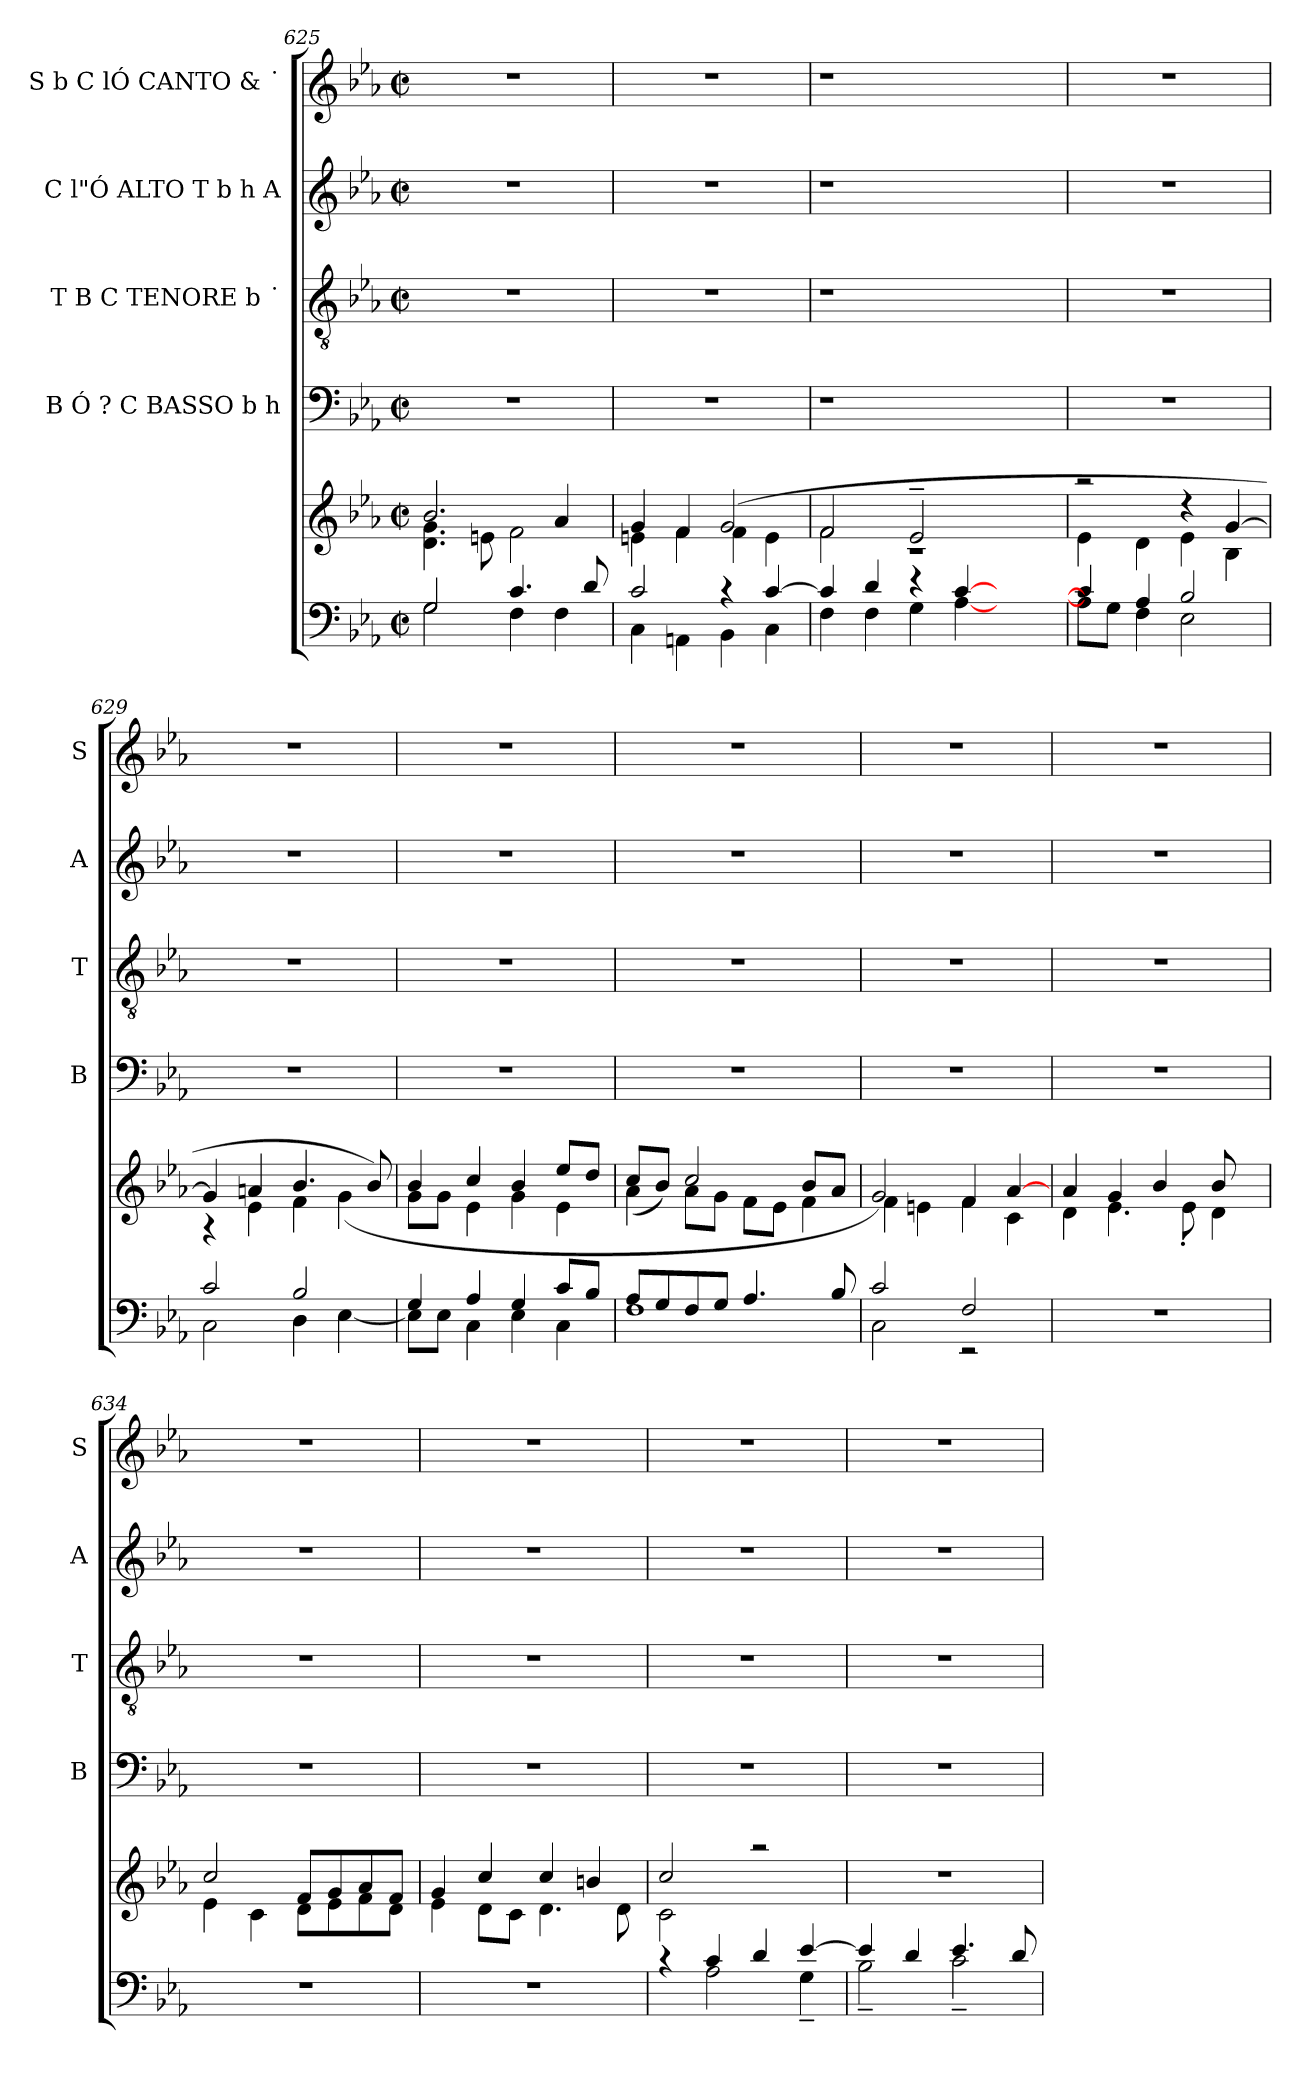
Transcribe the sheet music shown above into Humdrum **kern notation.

**kern	**kern	**kern	**kern	**kern	**kern
*part6	*part5	*part4	*part3	*part2	*part1
*staff6	*staff5	*staff4	*staff3	*staff2	*staff1
*	*	*I"B Ó ? C BASSO b h	*I"T B C TENORE b ˙	*I"C l"Ó ALTO T b h A	*I"S b C lÓ CANTO & ˙
*	*	*I'B	*I'T	*I'A	*I'S
!!LO:LB:g=z
*clefF4	*clefG2	*clefF4	*clefGv2	*clefG2	*clefG2
*k[b-e-a-]	*k[b-e-a-]	*k[b-e-a-]	*k[b-e-a-]	*k[b-e-a-]	*k[b-e-a-]
*E-:	*E-:	*E-:	*E-:	*E-:	*E-:
*M2/2	*M2/2	*M2/2	*M2/2	*M2/2	*M2/2
*met(c|)	*met(c|)	*met(c|)	*met(c|)	*met(c|)	*met(c|)
=625	=625	=625	=625	=625	=625
*^	*^	*	*	*	*
2G/	2G\	2.b-/	4.d\ 4.g\	1r	1r	1r	1r
.	.	.	8en\	.	.	.	.
4.c/	4F\	.	2f\	.	.	.	.
.	4F\	4a-/	.	.	.	.	.
8d/	.	.	.	.	.	.	.
=626	=626	=626	=626	=626	=626	=626	=626
2c/	4C\	4g/	4en\	1r	1r	1r	1r
.	4AAn\	4f/	(<4f\	.	.	.	.
4rc	4BB-\	(2g/	4f\	.	.	.	.
[>4c/	4C\	.	4e\	.	.	.	.
=627	=627	=627	=627	=627	=627	=627	=627
4c/]	4F\	2f/	2f\	1r	1r	1r	1r
4d/	4F\	.	.	.	.	.	.
4re	4G\	2e-~>/	1rc	.	.	.	.
[>4c/	[<4A-\	.	.	.	.	.	.
2ryy	2ryy	2ryy	.	2ryy	2ryy	2ryy	2ryy
=628	=628	=628	=628	=628	=628	=628	=628
4c/]	8A-\L]	2raa	4e-\	1r	1r	1r	1r
.	8G\J	.	.	.	.	.	.
4A-/	4F\	.	4d\	.	.	.	.
2B-/	2E-\	4rcc	4e-\	.	.	.	.
.	.	[>4g/	4B-\	.	.	.	.
=629	=629	=629	=629	=629	=629	=629	=629
2c/	2C\	4g/]	4rA	1r	1r	1r	1r
.	.	4an/	4e-\	.	.	.	.
2B-/	4D\	4.b-/	4f\	.	.	.	.
.	[<4E-\	.	(<4g\	.	.	.	.
.	.	8b-/)	.	.	.	.	.
!!LO:LB:g=z
=630	=630	=630	=630	=630	=630	=630	=630
4G/	8E-\L]	4b-/	8g\L	1r	1r	1r	1r
.	8E-\J	.	8g\J	.	.	.	.
4A-/	4C\	4cc/	4e-\	.	.	.	.
4G/	4E-\	4b-/	4g\	.	.	.	.
8c/L	4C\	8ee-/L	4e-\	.	.	.	.
8B-/J	.	8dd/J	.	.	.	.	.
=631	=631	=631	=631	=631	=631	=631	=631
8A-/L	1F	8cc/L	(<4a-\	1r	1r	1r	1r
8G/	.	8b-/J)	.	.	.	.	.
8F/	.	2cc/	8a-\L	.	.	.	.
8G/J	.	.	8g\J	.	.	.	.
4.A-/	.	.	8f\L	.	.	.	.
.	.	.	8e-\J	.	.	.	.
.	.	8b-/L	4f\	.	.	.	.
8B-/	.	8a-/J	.	.	.	.	.
=632	=632	=632	=632	=632	=632	=632	=632
2c/	2C\	2g/)	4f\	1r	1r	1r	1r
.	.	.	4en\	.	.	.	.
2F/	2rEE	4f/	4f\	.	.	.	.
.	.	[>4a-/	4c\	.	.	.	.
*v	*v	*	*	*	*	*	*
=633	=633	=633	=633	=633	=633	=633
1r	4d\	4a-/	1r	1r	1r	1r
.	4g/	4.e-\	.	.	.	.
.	4b-/	.	.	.	.	.
.	.	8e-'<\	.	.	.	.
.	8b-/	4d\	.	.	.	.
.	8ryy	.	.	.	.	.
=634	=634	=634	=634	=634	=634	=634
1r	4e-\	2cc/	1r	1r	1r	1r
.	4c\	.	.	.	.	.
.	8f/L	8d\L	.	.	.	.
.	8g/	8e-\	.	.	.	.
.	8a-/	8f\	.	.	.	.
.	8f/J	8d\J	.	.	.	.
!!LO:LB:g=z
=635	=635	=635	=635	=635	=635	=635
1r	4e-\	4g/	1r	1r	1r	1r
.	4cc/	8d\L	.	.	.	.
.	.	8c\J	.	.	.	.
.	4cc/	4.d\	.	.	.	.
.	4bn/	.	.	.	.	.
.	.	8d\	.	.	.	.
=636	=636	=636	=636	=636	=636	=636
*^	*	*	*	*	*	*
4rc	4ryy	2cc/	2c\	1r	1r	1r	1r
4c/	2A-\	.	.	.	.	.	.
4d/	.	2raa	2ryy	.	.	.	.
[>4e-/	4G~<\	.	.	.	.	.	.
*	*	*v	*v	*	*	*	*
=637	=637	=637	=637	=637	=637	=637
4e-/]	2B-~<\	1r	1r	1r	1r	1r
4d/	.	.	.	.	.	.
4.e-/	2c~<\	.	.	.	.	.
8d/	.	.	.	.	.	.
*v	*v	*	*	*	*	*
=	=	=	=	=	=
*-	*-	*-	*-	*-	*-
